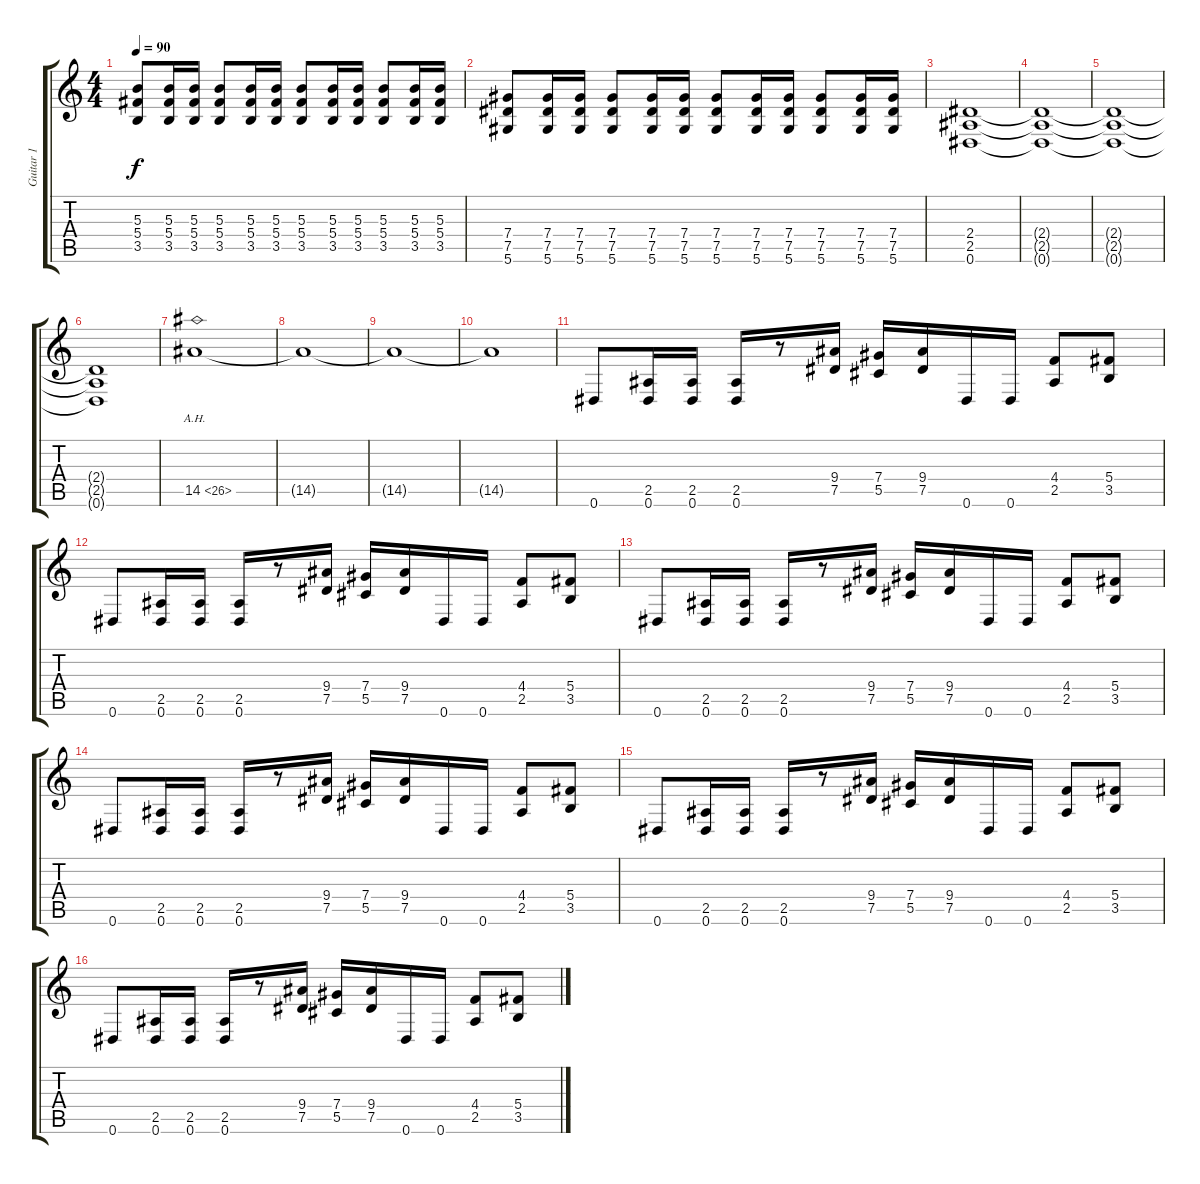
\track ("Guitar 1" "Guitar 1") {instrument distortionguitar}
\staff {score tabs}
\tuning (Eb4 Bb3 Gb3 Db3 Ab2 Eb2) {hide}
\ts (4 4)
\tempo 90
\clef g2
\ks c
(5.3 5.4 3.5).8{dy f} (5.3 5.4 3.5).16 (5.3 5.4 3.5).16 (5.3 5.4 3.5).8 (5.3 5.4 3.5).16 (5.3 5.4 3.5).16 (5.3 5.4 3.5).8 (5.3 5.4 3.5).16 (5.3 5.4 3.5).16 (5.3 5.4 3.5).8 (5.3 5.4 3.5).16 (5.3 5.4 3.5).16 |
(7.4 7.5 5.6).8 (7.4 7.5 5.6).16 (7.4 7.5 5.6).16 (7.4 7.5 5.6).8 (7.4 7.5 5.6).16 (7.4 7.5 5.6).16 (7.4 7.5 5.6).8 (7.4 7.5 5.6).16 (7.4 7.5 5.6).16 (7.4 7.5 5.6).8 (7.4 7.5 5.6).16 (7.4 7.5 5.6).16 |
(2.4 2.5 0.6).1{volume 9} |
(2.4{t} 2.5{t} 0.6{t}).1 |
(2.4{t} 2.5{t} 0.6{t}).1 |
(2.4{t} 2.5{t} 0.6{t}).1 |
14.5{ah 12}.1{volume 12 instrument synthbrass2} |
14.5{t}.1 |
14.5{t}.1 |
14.5{t}.1 |
0.6.8{volume 13 instrument distortionguitar} (2.5 0.6).16 (2.5 0.6).16 (2.5 0.6).16 r.8 (9.4 7.5).16 (7.4 5.5).16 (9.4 7.5).16 0.6.16 0.6.16 (4.4 2.5).8 (5.4 3.5).8 |
0.6.8 (2.5 0.6).16 (2.5 0.6).16 (2.5 0.6).16 r.8 (9.4 7.5).16 (7.4 5.5).16 (9.4 7.5).16 0.6.16 0.6.16 (4.4 2.5).8 (5.4 3.5).8 |
0.6.8 (2.5 0.6).16 (2.5 0.6).16 (2.5 0.6).16 r.8 (9.4 7.5).16 (7.4 5.5).16 (9.4 7.5).16 0.6.16 0.6.16 (4.4 2.5).8 (5.4 3.5).8 |
0.6.8 (2.5 0.6).16 (2.5 0.6).16 (2.5 0.6).16 r.8 (9.4 7.5).16 (7.4 5.5).16 (9.4 7.5).16 0.6.16 0.6.16 (4.4 2.5).8 (5.4 3.5).8 |
0.6.8 (2.5 0.6).16 (2.5 0.6).16 (2.5 0.6).16 r.8 (9.4 7.5).16 (7.4 5.5).16 (9.4 7.5).16 0.6.16 0.6.16 (4.4 2.5).8 (5.4 3.5).8 |
0.6.8 (2.5 0.6).16 (2.5 0.6).16 (2.5 0.6).16 r.8 (9.4 7.5).16 (7.4 5.5).16 (9.4 7.5).16 0.6.16 0.6.16 (4.4 2.5).8 (5.4 3.5).8
